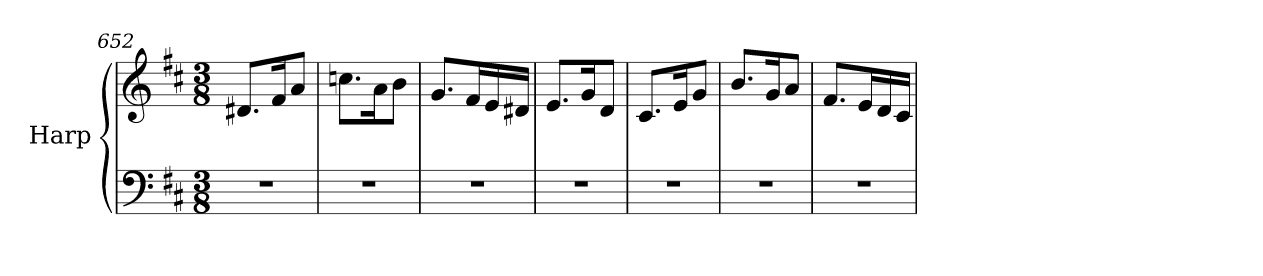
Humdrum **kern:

**kern	**kern
*part1	*part1
*staff2	*staff1
*I"Harp	*
*I'Hp	*
*clefF4	*clefG2
*k[f#c#]	*k[f#c#]
*M3/8	*M3/8
=652	=652
4.r	8.d#X/L
.	16f#/K
.	8a/J
=653	=653
4.r	8.ccn\L
.	16a\K
.	8b\J
=654	=654
4.r	8.g/L
.	16f#/L
.	16e/
.	16d#X/JJ
=655	=655
4.r	8.e/L
.	16g/K
.	8d/J
=656	=656
4.r	8.c#/L
.	16e/K
.	8g/J
=657	=657
4.r	8.b/L
.	16g/K
.	8a/J
!!LO:PB:g=z
=658	=658
4.r	8.f#/L
.	16e/L
.	16d/
.	16c#/JJ
=	=
*-	*-
